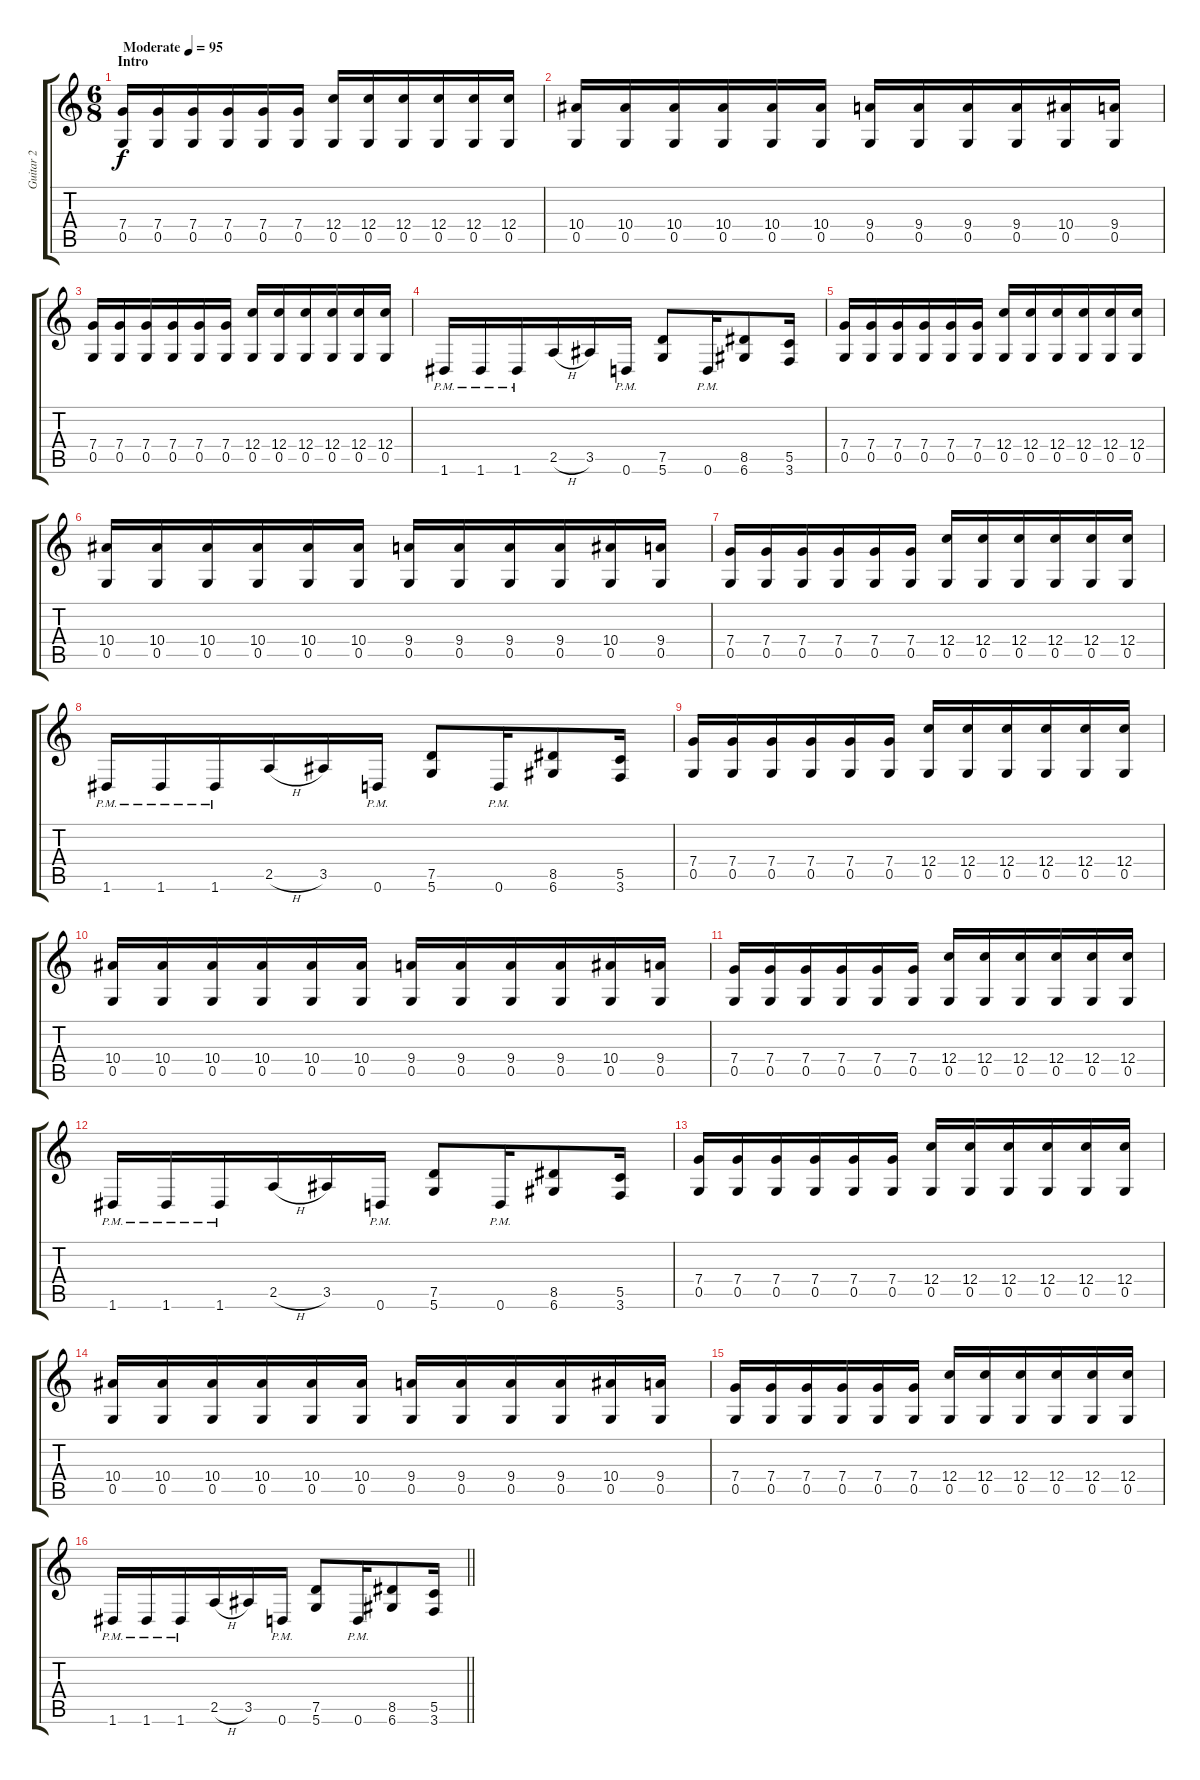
\track ("Guitar 2" "Guitar 2") {instrument distortionguitar}
\staff {score tabs}
\tuning (D4 A3 F3 C3 G2 D2) {hide}
\ts (6 8)
\section ("" "Intro")
\tempo (95 "Moderate")
\clef g2
\ks c
(7.4 0.5).16{dy f instrument distortionguitar} (7.4 0.5).16 (7.4 0.5).16 (7.4 0.5).16 (7.4 0.5).16 (7.4 0.5).16 (12.4 0.5).16 (12.4 0.5).16 (12.4 0.5).16 (12.4 0.5).16 (12.4 0.5).16 (12.4 0.5).16 |
(10.4 0.5).16 (10.4 0.5).16 (10.4 0.5).16 (10.4 0.5).16 (10.4 0.5).16 (10.4 0.5).16 (9.4 0.5).16 (9.4 0.5).16 (9.4 0.5).16 (9.4 0.5).16 (10.4 0.5).16 (9.4 0.5).16 |
(7.4 0.5).16 (7.4 0.5).16 (7.4 0.5).16 (7.4 0.5).16 (7.4 0.5).16 (7.4 0.5).16 (12.4 0.5).16 (12.4 0.5).16 (12.4 0.5).16 (12.4 0.5).16 (12.4 0.5).16 (12.4 0.5).16 |
1.6{pm}.16 1.6{pm}.16 1.6{pm}.16 2.5{h}.16 3.5.16 0.6{pm}.16 (7.5 5.6).8 0.6{pm}.16 (8.5 6.6).8 (5.5 3.6).16 |
(7.4 0.5).16 (7.4 0.5).16 (7.4 0.5).16 (7.4 0.5).16 (7.4 0.5).16 (7.4 0.5).16 (12.4 0.5).16 (12.4 0.5).16 (12.4 0.5).16 (12.4 0.5).16 (12.4 0.5).16 (12.4 0.5).16 |
(10.4 0.5).16 (10.4 0.5).16 (10.4 0.5).16 (10.4 0.5).16 (10.4 0.5).16 (10.4 0.5).16 (9.4 0.5).16 (9.4 0.5).16 (9.4 0.5).16 (9.4 0.5).16 (10.4 0.5).16 (9.4 0.5).16 |
(7.4 0.5).16 (7.4 0.5).16 (7.4 0.5).16 (7.4 0.5).16 (7.4 0.5).16 (7.4 0.5).16 (12.4 0.5).16 (12.4 0.5).16 (12.4 0.5).16 (12.4 0.5).16 (12.4 0.5).16 (12.4 0.5).16 |
1.6{pm}.16 1.6{pm}.16 1.6{pm}.16 2.5{h}.16 3.5.16 0.6{pm}.16 (7.5 5.6).8 0.6{pm}.16 (8.5 6.6).8 (5.5 3.6).16 |
(7.4 0.5).16 (7.4 0.5).16 (7.4 0.5).16 (7.4 0.5).16 (7.4 0.5).16 (7.4 0.5).16 (12.4 0.5).16 (12.4 0.5).16 (12.4 0.5).16 (12.4 0.5).16 (12.4 0.5).16 (12.4 0.5).16 |
(10.4 0.5).16 (10.4 0.5).16 (10.4 0.5).16 (10.4 0.5).16 (10.4 0.5).16 (10.4 0.5).16 (9.4 0.5).16 (9.4 0.5).16 (9.4 0.5).16 (9.4 0.5).16 (10.4 0.5).16 (9.4 0.5).16 |
(7.4 0.5).16 (7.4 0.5).16 (7.4 0.5).16 (7.4 0.5).16 (7.4 0.5).16 (7.4 0.5).16 (12.4 0.5).16 (12.4 0.5).16 (12.4 0.5).16 (12.4 0.5).16 (12.4 0.5).16 (12.4 0.5).16 |
1.6{pm}.16 1.6{pm}.16 1.6{pm}.16 2.5{h}.16 3.5.16 0.6{pm}.16 (7.5 5.6).8 0.6{pm}.16 (8.5 6.6).8 (5.5 3.6).16 |
(7.4 0.5).16 (7.4 0.5).16 (7.4 0.5).16 (7.4 0.5).16 (7.4 0.5).16 (7.4 0.5).16 (12.4 0.5).16 (12.4 0.5).16 (12.4 0.5).16 (12.4 0.5).16 (12.4 0.5).16 (12.4 0.5).16 |
(10.4 0.5).16 (10.4 0.5).16 (10.4 0.5).16 (10.4 0.5).16 (10.4 0.5).16 (10.4 0.5).16 (9.4 0.5).16 (9.4 0.5).16 (9.4 0.5).16 (9.4 0.5).16 (10.4 0.5).16 (9.4 0.5).16 |
(7.4 0.5).16 (7.4 0.5).16 (7.4 0.5).16 (7.4 0.5).16 (7.4 0.5).16 (7.4 0.5).16 (12.4 0.5).16 (12.4 0.5).16 (12.4 0.5).16 (12.4 0.5).16 (12.4 0.5).16 (12.4 0.5).16 |
\barLineRight lightlight
1.6{pm}.16 1.6{pm}.16 1.6{pm}.16 2.5{h}.16 3.5.16 0.6{pm}.16 (7.5 5.6).8 0.6{pm}.16 (8.5 6.6).8 (5.5 3.6).16
